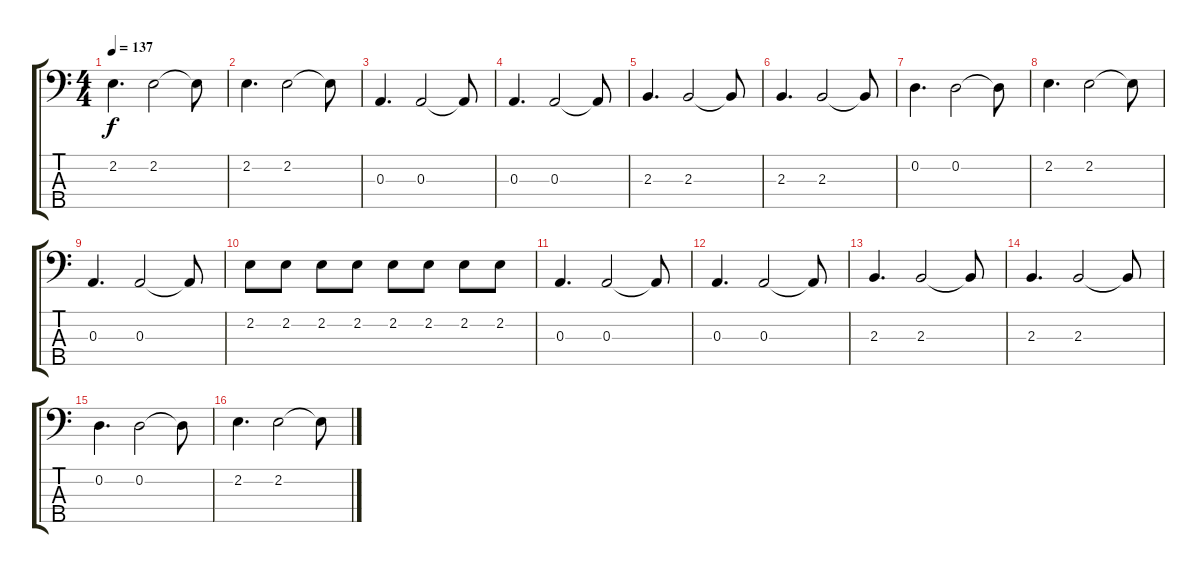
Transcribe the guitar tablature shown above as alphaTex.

\track "" {instrument electricbassfinger}
\staff {score tabs}
\tuning (G2 D2 A1 E1 B0) {hide}
\ts (4 4)
\tempo 137
\clef f4
\ks c
2.2.4{d dy f} 2.2.2 2.2{t}.8 |
2.2.4{d} 2.2.2 2.2{t}.8 |
0.3.4{d} 0.3.2 0.3{t}.8 |
0.3.4{d} 0.3.2 0.3{t}.8 |
2.3.4{d} 2.3.2 2.3{t}.8 |
2.3.4{d} 2.3.2 2.3{t}.8 |
0.2.4{d} 0.2.2 0.2{t}.8 |
2.2.4{d} 2.2.2 2.2{t}.8 |
0.3.4{d} 0.3.2 0.3{t}.8 |
2.2.8 2.2.8 2.2.8 2.2.8 2.2.8 2.2.8 2.2.8 2.2.8 |
0.3.4{d} 0.3.2 0.3{t}.8 |
0.3.4{d} 0.3.2 0.3{t}.8 |
2.3.4{d} 2.3.2 2.3{t}.8 |
2.3.4{d} 2.3.2 2.3{t}.8 |
0.2.4{d} 0.2.2 0.2{t}.8 |
2.2.4{d} 2.2.2 2.2{t}.8
